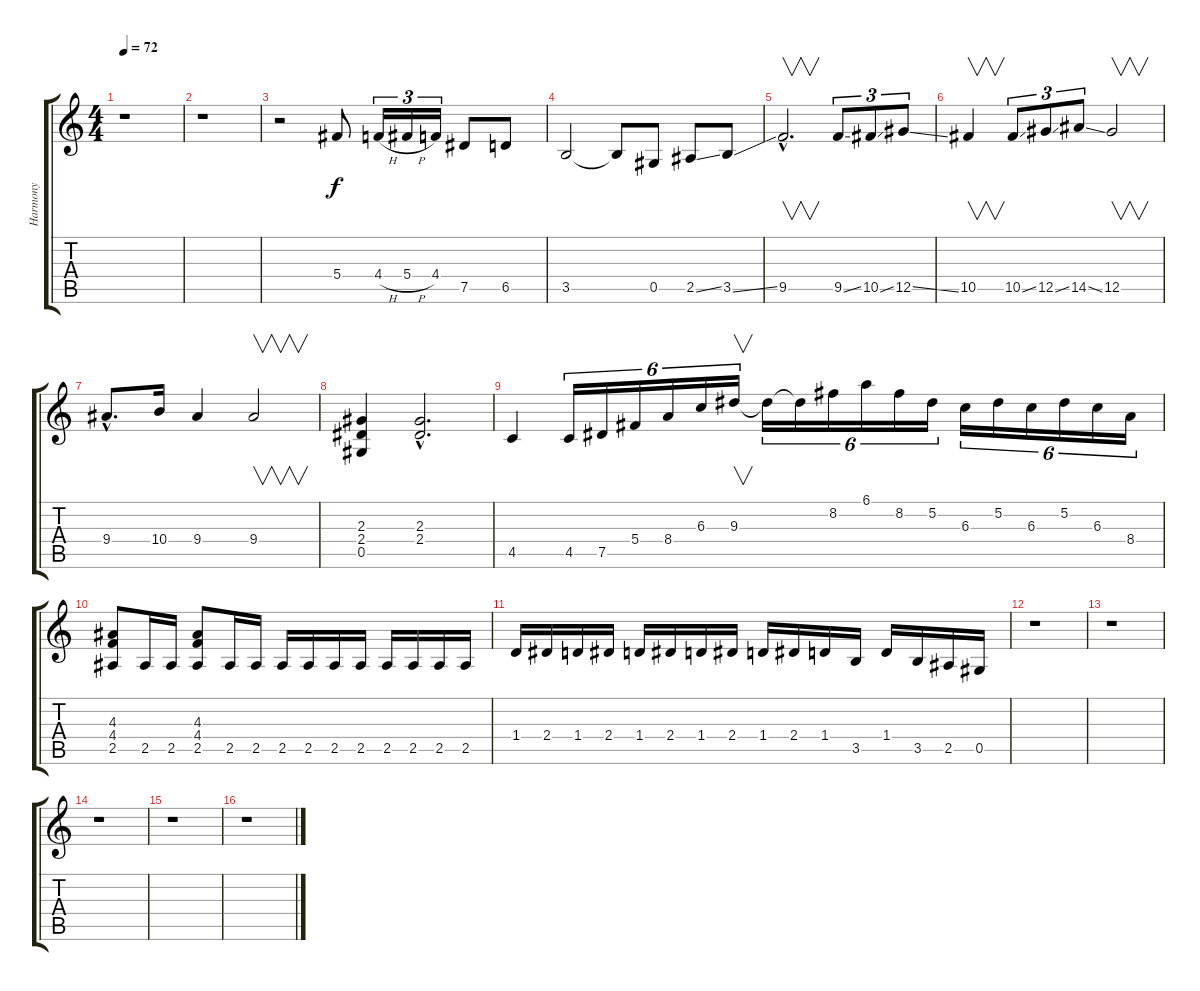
\track ("Harmony" "Harmony") {instrument overdrivenguitar}
\staff {score tabs}
\tuning (Eb4 Bb3 Gb3 Db3 Ab2 Eb2) {hide}
\ts (4 4)
\tempo 72
\clef g2
\ks c
r.1{dy f} |
r.1 |
r.2 5.4.8 4.4{h}.16{tu (3 2)} 5.4{h}.16{tu (3 2)} 4.4.16{tu (3 2)} 7.5.8 6.5.8 |
3.5.2 3.5{t}.8 0.5.8 2.5{ss}.8 3.5{ss}.8 |
9.5{hac}.2{v d} 9.5{ss}.8{tu (3 2)} 10.5{ss}.8{tu (3 2)} 12.5{ss}.8{tu (3 2)} |
10.5.4{v} 10.5{ss}.8{tu (3 2)} 12.5{ss}.8{tu (3 2)} 14.5{ss}.8{tu (3 2)} 12.5.2{v} |
9.4{hac}.8{d} 10.4.16 9.4.4 9.4.2{v} |
(2.3 2.4 0.5).4 (2.3{hac} 2.4{hac}).2{d} |
4.5.4 4.5.16{tu (6 4)} 7.5.16{tu (6 4)} 5.4.16{tu (6 4)} 8.4.16{tu (6 4)} 6.3.16{tu (6 4)} 9.3.16{v tu (6 4)} 9.3{t}.16{tu (6 4)} 9.3{t}.16{tu (6 4)} 8.2.16{tu (6 4)} 6.1.16{tu (6 4)} 8.2.16{tu (6 4)} 5.2.16{tu (6 4)} 6.3.16{tu (6 4)} 5.2.16{tu (6 4)} 6.3.16{tu (6 4)} 5.2.16{tu (6 4)} 6.3.16{tu (6 4)} 8.4.16{tu (6 4)} |
(4.3 4.4 2.5).8 2.5.16 2.5.16 (4.3 4.4 2.5).8 2.5.16 2.5.16 2.5.16 2.5.16 2.5.16 2.5.16 2.5.16 2.5.16 2.5.16 2.5.16 |
1.4.16 2.4.16 1.4.16 2.4.16 1.4.16 2.4.16 1.4.16 2.4.16 1.4.16 2.4.16 1.4.16 3.5.16 1.4.16 3.5.16 2.5.16 0.5.16 |
r.1 |
r.1 |
r.1 |
r.1 |
r.1
